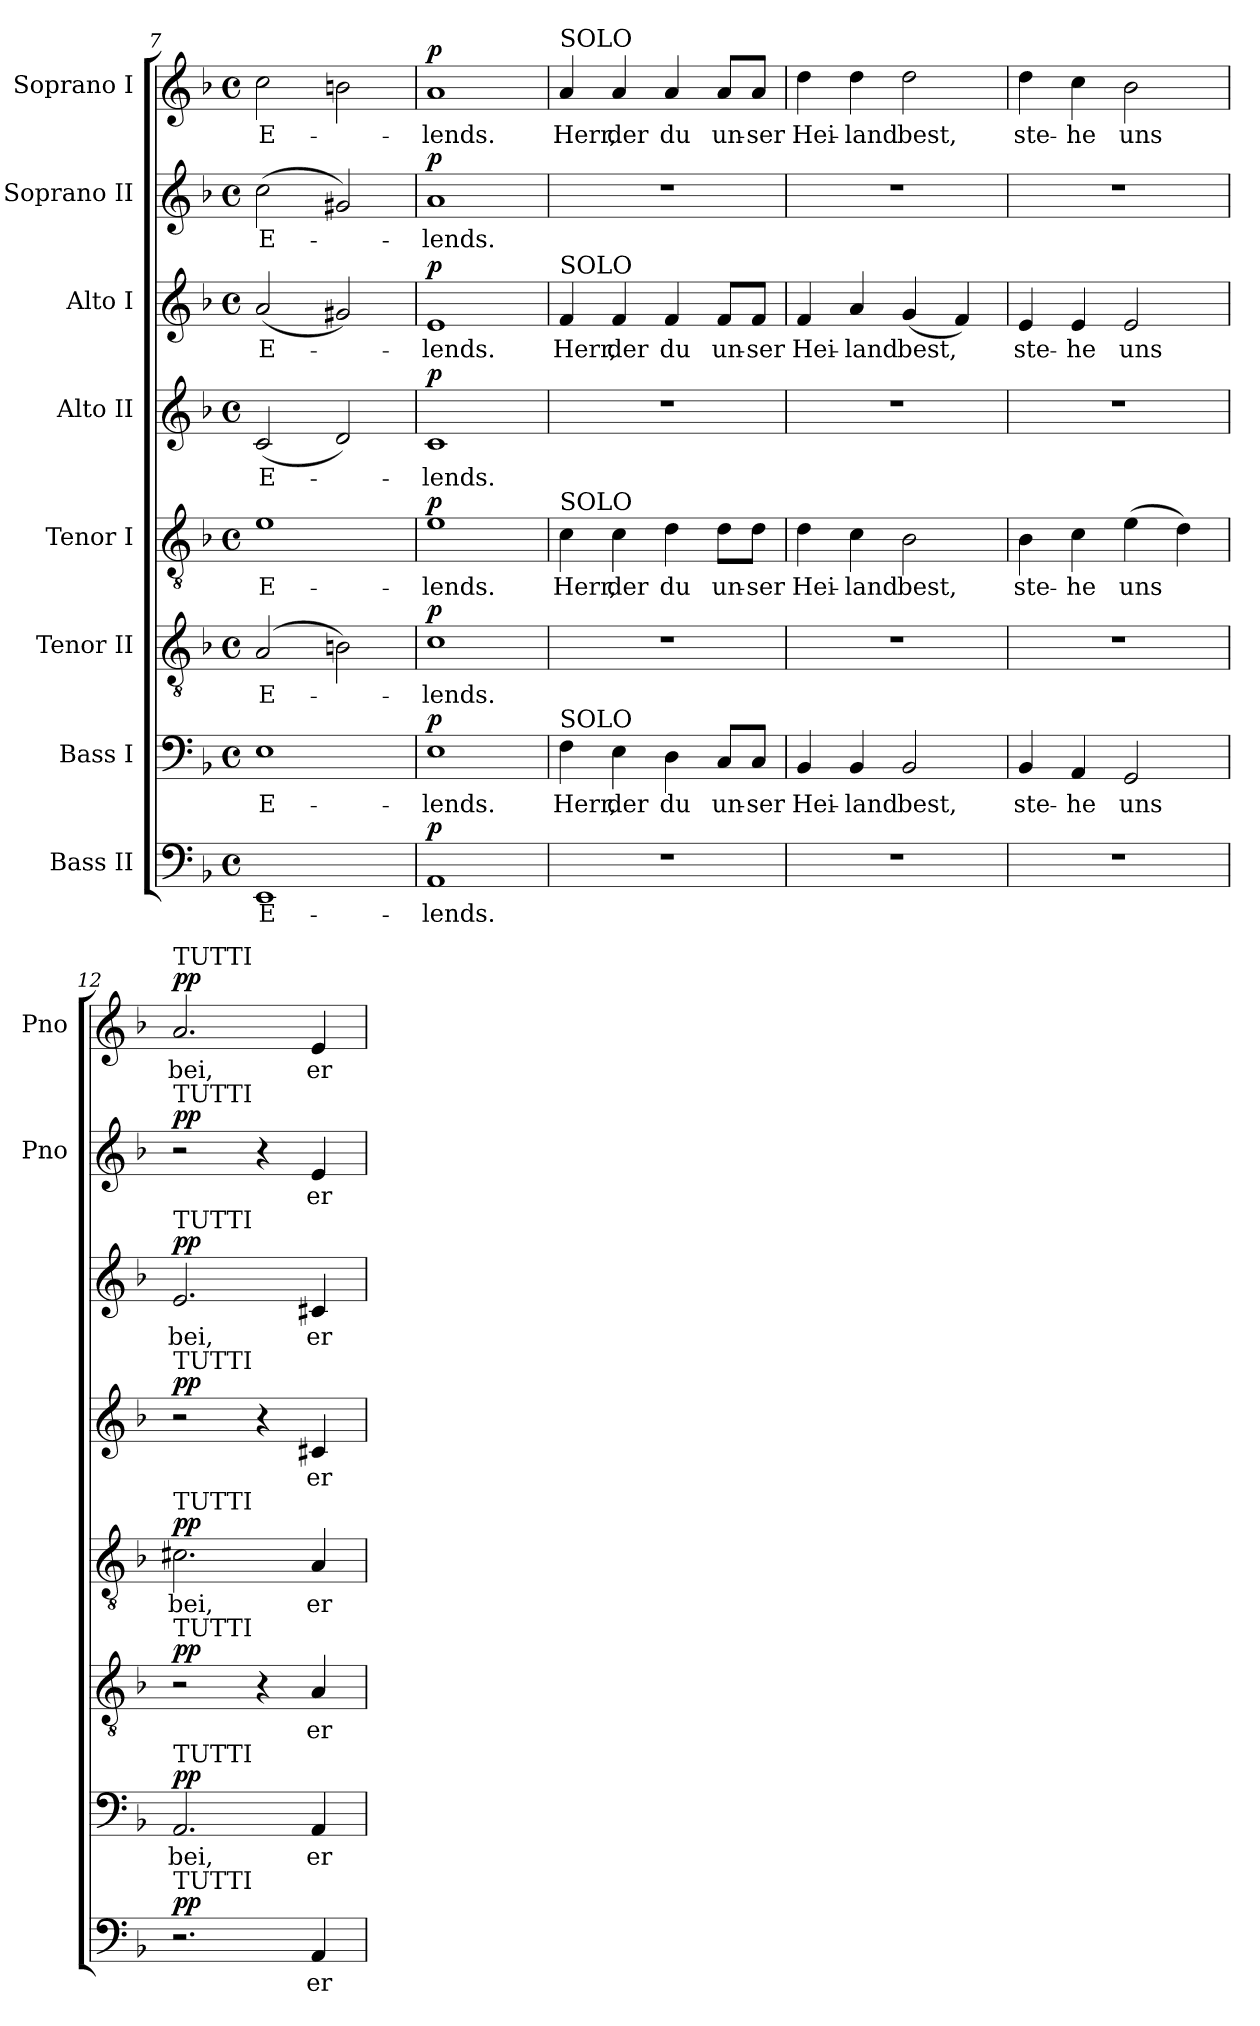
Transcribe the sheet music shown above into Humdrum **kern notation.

**kern	**text	**dynam	**kern	**text	**dynam	**kern	**text	**dynam	**kern	**text	**dynam	**kern	**text	**dynam	**kern	**text	**dynam	**kern	**text	**dynam	**kern	**text	**dynam
*part8	*part8	*part8	*part7	*part7	*part7	*part6	*part6	*part6	*part5	*part5	*part5	*part4	*part4	*part4	*part3	*part3	*part3	*part2	*part2	*part2	*part1	*part1	*part1
*staff8	*staff8	*staff8	*staff7	*staff7	*staff7	*staff6	*staff6	*staff6	*staff5	*staff5	*staff5	*staff4	*staff4	*staff4	*staff3	*staff3	*staff3	*staff2	*staff2	*staff2	*staff1	*staff1	*staff1
*I"Bass II	*	*	*I"Bass I	*	*	*I"Tenor II	*	*	*I"Tenor I	*	*	*I"Alto II	*	*	*I"Alto I	*	*	*I"Soprano II	*	*	*I"Soprano I	*	*
*	*	*	*	*	*	*	*	*	*	*	*	*	*	*	*	*	*	*I'Pno	*	*	*I'Pno	*	*
*clefF4	*	*	*clefF4	*	*	*clefGv2	*	*	*clefGv2	*	*	*clefG2	*	*	*clefG2	*	*	*clefG2	*	*	*clefG2	*	*
*k[b-]	*	*	*k[b-]	*	*	*k[b-]	*	*	*k[b-]	*	*	*k[b-]	*	*	*k[b-]	*	*	*k[b-]	*	*	*k[b-]	*	*
*d:	*	*	*d:	*	*	*d:	*	*	*d:	*	*	*d:	*	*	*d:	*	*	*d:	*	*	*d:	*	*
*M4/4	*	*	*M4/4	*	*	*M4/4	*	*	*M4/4	*	*	*M4/4	*	*	*M4/4	*	*	*M4/4	*	*	*M4/4	*	*
*met(c)	*	*	*met(c)	*	*	*met(c)	*	*	*met(c)	*	*	*met(c)	*	*	*met(c)	*	*	*met(c)	*	*	*met(c)	*	*
=7	=7	=7	=7	=7	=7	=7	=7	=7	=7	=7	=7	=7	=7	=7	=7	=7	=7	=7	=7	=7	=7	=7	=7
!	!LO:LY:b	!	!	!LO:LY:b	!	!	!LO:LY:b	!	!	!LO:LY:b	!	!	!LO:LY:b	!	!	!LO:LY:b	!	!	!LO:LY:b	!	!	!LO:LY:b	!
1EE	E-	.	1E	E-	.	(>2A/	E-	.	1e	E-	.	(<2c/	E-	.	(<2a/	E-	.	(>2cc\	E-	.	2cc\	E-	.
.	.	.	.	.	.	2Bn\)	.	.	.	.	.	2d/)	.	.	2g#X/)	.	.	2g#X/)	.	.	2bn\	.	.
=8	=8	=8	=8	=8	=8	=8	=8	=8	=8	=8	=8	=8	=8	=8	=8	=8	=8	=8	=8	=8	=8	=8	=8
!	!LO:LY:b	!LO:DY:b	!	!LO:LY:b	!LO:DY:b	!	!LO:LY:b	!LO:DY:b	!	!LO:LY:b	!LO:DY:b	!	!LO:LY:b	!LO:DY:b	!	!LO:LY:b	!LO:DY:b	!	!LO:LY:b	!LO:DY:b	!	!LO:LY:b	!LO:DY:b
1AA	-lends.	p	1E	-lends.	p	1c	-lends.	p	1e	-lends.	p	1c	-lends.	p	1e	-lends.	p	1a	-lends.	p	1a	-lends.	p
=9	=9	=9	=9	=9	=9	=9	=9	=9	=9	=9	=9	=9	=9	=9	=9	=9	=9	=9	=9	=9	=9	=9	=9
!	!	!	!	!	!	!	!	!	!	!	!	!	!	!	!	!	!	!	!	!	!LO:TX:a:t=SOLO	!	!
!	!	!	!	!	!	!	!	!	!	!	!	!	!	!	!LO:TX:a:t=SOLO	!	!	!	!	!	!	!	!
!	!	!	!	!	!	!	!	!	!LO:TX:a:t=SOLO	!	!	!	!	!	!	!	!	!	!	!	!	!	!
!	!	!	!LO:TX:a:t=SOLO	!	!	!	!	!	!	!	!	!	!	!	!	!	!	!	!	!	!	!	!
!	!	!	!	!LO:LY:b	!	!	!	!	!	!LO:LY:b	!	!	!	!	!	!LO:LY:b	!	!	!	!	!	!LO:LY:b	!
1r	.	.	4F\	Herr,	.	1r	.	.	4c\	Herr,	.	1r	.	.	4f/	Herr,	.	1r	.	.	4a/	Herr,	.
!	!	!	!	!LO:LY:b	!	!	!	!	!	!LO:LY:b	!	!	!	!	!	!LO:LY:b	!	!	!	!	!	!LO:LY:b	!
.	.	.	4E\	der	.	.	.	.	4c\	der	.	.	.	.	4f/	der	.	.	.	.	4a/	der	.
!	!	!	!	!LO:LY:b	!	!	!	!	!	!LO:LY:b	!	!	!	!	!	!LO:LY:b	!	!	!	!	!	!LO:LY:b	!
.	.	.	4D\	du	.	.	.	.	4d\	du	.	.	.	.	4f/	du	.	.	.	.	4a/	du	.
!	!	!	!	!LO:LY:b	!	!	!	!	!	!LO:LY:b	!	!	!	!	!	!LO:LY:b	!	!	!	!	!	!LO:LY:b	!
.	.	.	8C/L	un-	.	.	.	.	8d\L	un-	.	.	.	.	8f/L	un-	.	.	.	.	8a/L	un-	.
!	!	!	!	!LO:LY:b	!	!	!	!	!	!LO:LY:b	!	!	!	!	!	!LO:LY:b	!	!	!	!	!	!LO:LY:b	!
.	.	.	8C/J	-ser	.	.	.	.	8d\J	-ser	.	.	.	.	8f/J	-ser	.	.	.	.	8a/J	-ser	.
=10	=10	=10	=10	=10	=10	=10	=10	=10	=10	=10	=10	=10	=10	=10	=10	=10	=10	=10	=10	=10	=10	=10	=10
!	!	!	!	!LO:LY:b	!	!	!	!	!	!LO:LY:b	!	!	!	!	!	!LO:LY:b	!	!	!	!	!	!LO:LY:b	!
1r	.	.	4BB-/	Hei-	.	1r	.	.	4d\	Hei-	.	1r	.	.	4f/	Hei-	.	1r	.	.	4dd\	Hei-	.
!	!	!	!	!LO:LY:b	!	!	!	!	!	!LO:LY:b	!	!	!	!	!	!LO:LY:b	!	!	!	!	!	!LO:LY:b	!
.	.	.	4BB-/	-land	.	.	.	.	4c\	-land	.	.	.	.	4a/	-land	.	.	.	.	4dd\	-land	.
!	!	!	!	!LO:LY:b	!	!	!	!	!	!LO:LY:b	!	!	!	!	!	!LO:LY:b	!	!	!	!	!	!LO:LY:b	!
.	.	.	2BB-/	best,	.	.	.	.	2B-\	best,	.	.	.	.	(<4g/	best,	.	.	.	.	2dd\	best,	.
.	.	.	.	.	.	.	.	.	.	.	.	.	.	.	4f/)	.	.	.	.	.	.	.	.
=11	=11	=11	=11	=11	=11	=11	=11	=11	=11	=11	=11	=11	=11	=11	=11	=11	=11	=11	=11	=11	=11	=11	=11
!	!	!	!	!LO:LY:b	!	!	!	!	!	!LO:LY:b	!	!	!	!	!	!LO:LY:b	!	!	!	!	!	!LO:LY:b	!
1r	.	.	4BB-/	ste-	.	1r	.	.	4B-\	ste-	.	1r	.	.	4e/	ste-	.	1r	.	.	4dd\	ste-	.
!	!	!	!	!LO:LY:b	!	!	!	!	!	!LO:LY:b	!	!	!	!	!	!LO:LY:b	!	!	!	!	!	!LO:LY:b	!
.	.	.	4AA/	-he	.	.	.	.	4c\	-he	.	.	.	.	4e/	-he	.	.	.	.	4cc\	-he	.
!	!	!	!	!LO:LY:b	!	!	!	!	!	!LO:LY:b	!	!	!	!	!	!LO:LY:b	!	!	!	!	!	!LO:LY:b	!
.	.	.	2GG/	uns	.	.	.	.	(>4e\	uns	.	.	.	.	2e/	uns	.	.	.	.	2b-\	uns	.
.	.	.	.	.	.	.	.	.	4d\)	.	.	.	.	.	.	.	.	.	.	.	.	.	.
=12	=12	=12	=12	=12	=12	=12	=12	=12	=12	=12	=12	=12	=12	=12	=12	=12	=12	=12	=12	=12	=12	=12	=12
!	!	!	!	!	!	!	!	!	!	!	!	!	!	!	!	!	!	!	!	!	!LO:TX:a:t=TUTTI	!	!
!	!	!	!	!	!	!	!	!	!	!	!	!	!	!	!	!	!	!LO:TX:a:t=TUTTI	!	!	!	!	!
!	!	!	!	!	!	!	!	!	!	!	!	!	!	!	!LO:TX:a:t=TUTTI	!	!	!	!	!	!	!	!
!	!	!	!	!	!	!	!	!	!	!	!	!LO:TX:a:t=TUTTI	!	!	!	!	!	!	!	!	!	!	!
!	!	!	!	!	!	!	!	!	!LO:TX:a:t=TUTTI	!	!	!	!	!	!	!	!	!	!	!	!	!	!
!	!	!	!	!	!	!LO:TX:a:t=TUTTI	!	!	!	!	!	!	!	!	!	!	!	!	!	!	!	!	!
!	!	!	!LO:TX:a:t=TUTTI	!	!	!	!	!	!	!	!	!	!	!	!	!	!	!	!	!	!	!	!
!LO:TX:a:t=TUTTI	!	!	!	!	!	!	!	!	!	!	!	!	!	!	!	!	!	!	!	!	!	!	!
!	!	!LO:DY:b	!	!LO:LY:b	!LO:DY:b	!	!	!LO:DY:b	!	!LO:LY:b	!LO:DY:b	!	!	!LO:DY:b	!	!LO:LY:b	!LO:DY:b	!	!	!LO:DY:b	!	!LO:LY:b	!LO:DY:b
2.r	.	pp	2.AA/	bei,	pp	2r	.	pp	2.c#X\	bei,	pp	2r	.	pp	2.e/	bei,	pp	2r	.	pp	2.a/	bei,	pp
.	.	.	.	.	.	4r	.	.	.	.	.	4r	.	.	.	.	.	4r	.	.	.	.	.
!	!LO:LY:b	!	!	!LO:LY:b	!	!	!LO:LY:b	!	!	!LO:LY:b	!	!	!LO:LY:b	!	!	!LO:LY:b	!	!	!LO:LY:b	!	!	!LO:LY:b	!
4AA/	er-	.	4AA/	er-	.	4A/	er-	.	4A/	er-	.	4c#X/	er-	.	4c#X/	er-	.	4e/	er-	.	4e/	er-	.
=	=	=	=	=	=	=	=	=	=	=	=	=	=	=	=	=	=	=	=	=	=	=	=
*-	*-	*-	*-	*-	*-	*-	*-	*-	*-	*-	*-	*-	*-	*-	*-	*-	*-	*-	*-	*-	*-	*-	*-
